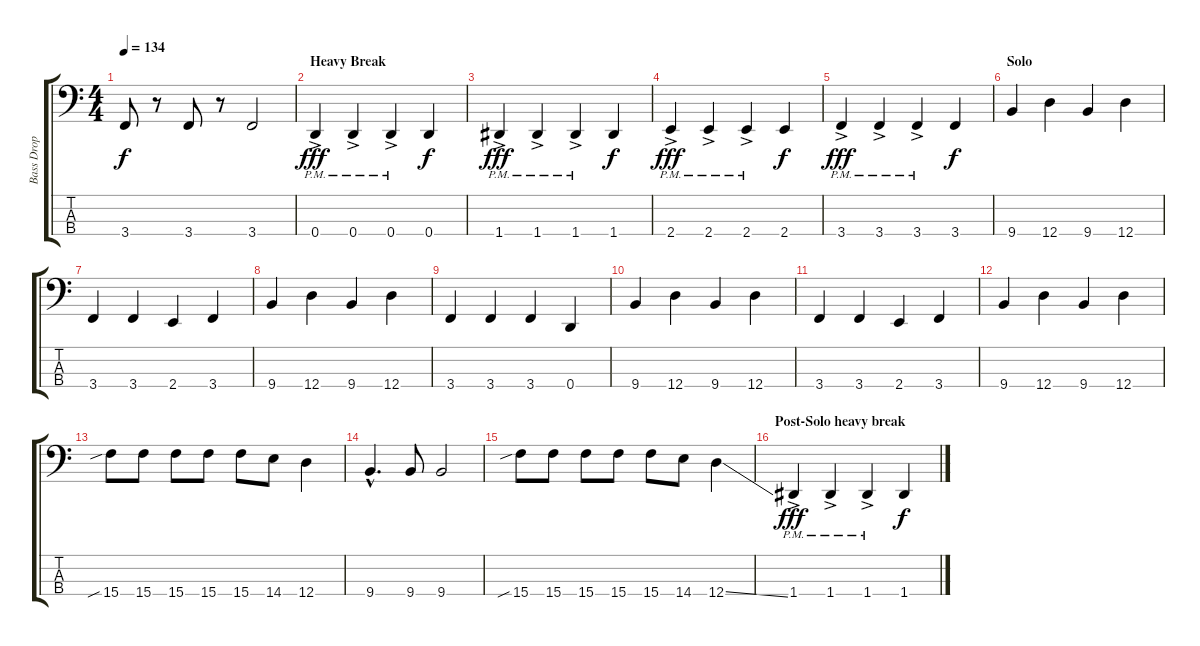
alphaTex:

\track ("Bass Drop D" "Bass Drop ") {instrument electricbasspick}
\staff {score tabs}
\tuning (G2 D2 A1 D1) {hide}
\ts (4 4)
\tempo 134
\clef f4
\ks c
3.4.8{dy f} r.8 3.4.8 r.8 3.4.2 |
\section ("" "Heavy Break")
0.4{ac pm}.4{dy fff} 0.4{ac pm}.4 0.4{ac pm}.4 0.4.4{dy f} |
1.4{ac pm}.4{dy fff} 1.4{ac pm}.4 1.4{ac pm}.4 1.4.4{dy f} |
2.4{ac pm}.4{dy fff} 2.4{ac pm}.4 2.4{ac pm}.4 2.4.4{dy f} |
3.4{ac pm}.4{dy fff} 3.4{ac pm}.4 3.4{ac pm}.4 3.4.4{dy f} |
\section ("" "Solo")
9.4.4 12.4.4 9.4.4 12.4.4 |
3.4.4 3.4.4 2.4.4 3.4.4 |
9.4.4 12.4.4 9.4.4 12.4.4 |
3.4.4 3.4.4 3.4.4 0.4.4 |
9.4.4 12.4.4 9.4.4 12.4.4 |
3.4.4 3.4.4 2.4.4 3.4.4 |
9.4.4 12.4.4 9.4.4 12.4.4 |
15.4{sib}.8 15.4.8 15.4.8 15.4.8 15.4.8 14.4.8 12.4.4 |
9.4{hac}.4{d} 9.4.8 9.4.2 |
15.4{sib}.8 15.4.8 15.4.8 15.4.8 15.4.8 14.4.8 12.4{ss}.4 |
\section ("" "Post-Solo heavy break")
1.4{ac pm}.4{dy fff} 1.4{ac pm}.4 1.4{ac pm}.4 1.4.4{dy f}
